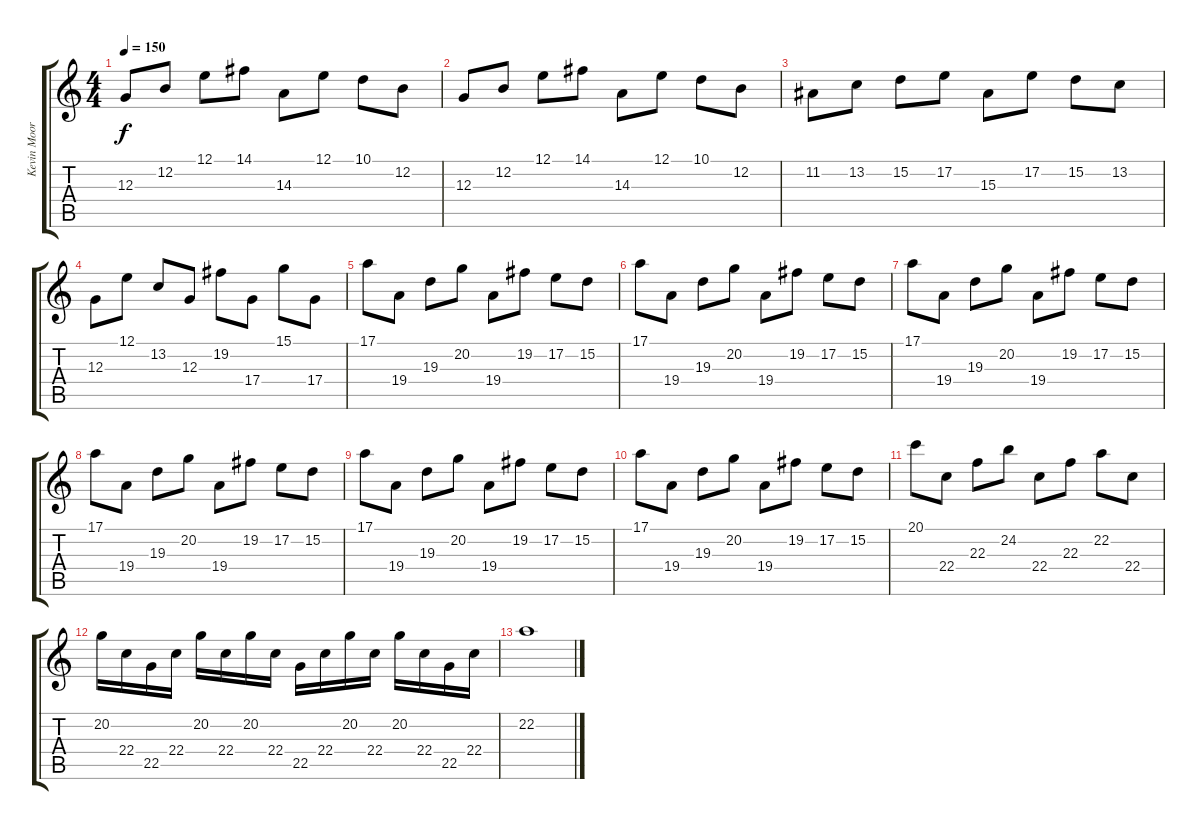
\track ("Kevin Moore: Lead" "Kevin Moor") {instrument lead2sawtooth}
\staff {score tabs}
\tuning (E4 B3 G3 D3 A2 E2) {hide}
\ts (4 4)
\tempo 150
\clef g2
\ks c
12.3.8{dy f} 12.2.8 12.1.8 14.1.8 14.3.8 12.1.8 10.1.8 12.2.8 |
12.3.8 12.2.8 12.1.8 14.1.8 14.3.8 12.1.8 10.1.8 12.2.8 |
11.2.8 13.2.8 15.2.8 17.2.8 15.3.8 17.2.8 15.2.8 13.2.8 |
12.3.8 12.1.8 13.2.8 12.3.8 19.2.8 17.4.8 15.1.8 17.4.8 |
17.1.8 19.4.8 19.3.8 20.2.8 19.4.8 19.2.8 17.2.8 15.2.8 |
17.1.8 19.4.8 19.3.8 20.2.8 19.4.8 19.2.8 17.2.8 15.2.8 |
17.1.8 19.4.8 19.3.8 20.2.8 19.4.8 19.2.8 17.2.8 15.2.8 |
17.1.8 19.4.8 19.3.8 20.2.8 19.4.8 19.2.8 17.2.8 15.2.8 |
17.1.8 19.4.8 19.3.8 20.2.8 19.4.8 19.2.8 17.2.8 15.2.8 |
17.1.8 19.4.8 19.3.8 20.2.8 19.4.8 19.2.8 17.2.8 15.2.8 |
20.1.8 22.4.8 22.3.8 24.2.8 22.4.8 22.3.8 22.2.8 22.4.8 |
20.2.16 22.4.16 22.5.16 22.4.16 20.2.16 22.4.16 20.2.16 22.4.16 22.5.16 22.4.16 20.2.16 22.4.16 20.2.16 22.4.16 22.5.16 22.4.16 |
22.2.1
